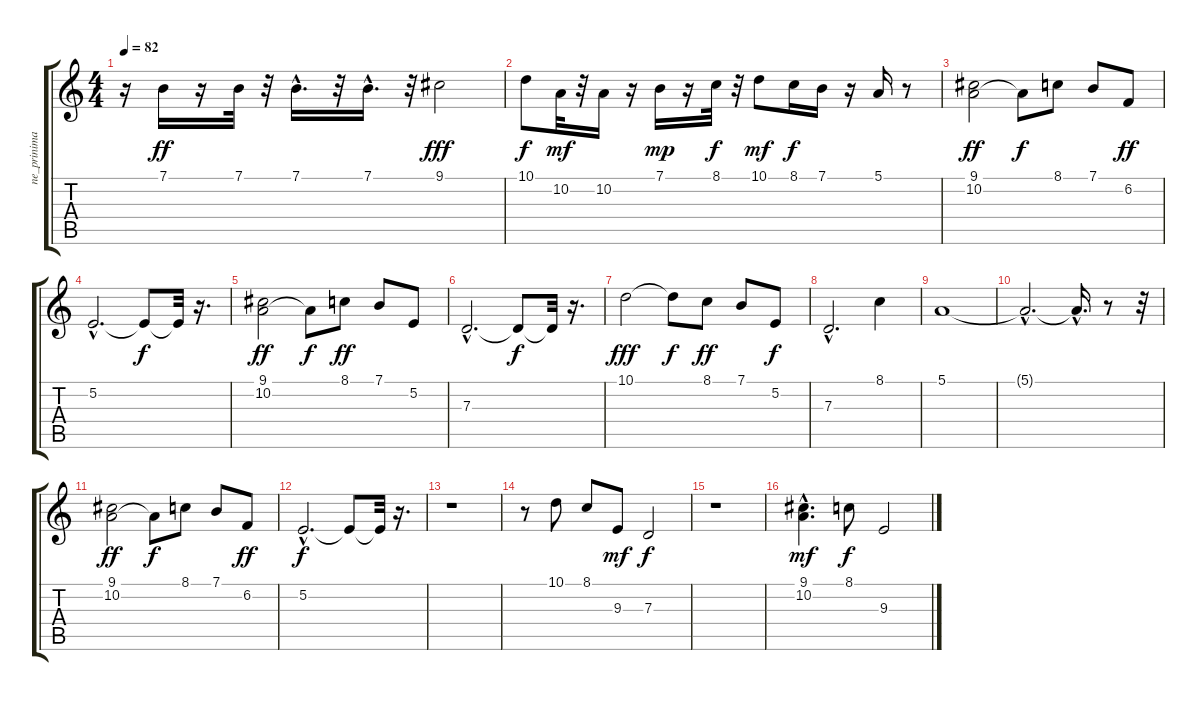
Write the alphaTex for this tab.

\track ("ne_prinimai" "ne_prinima") {instrument electricpiano1}
\staff {score tabs}
\tuning (E4 B3 G3 D3 A2 E2) {hide}
\ts (4 4)
\tempo 82
\clef g2
\ks c
r.16{dy f} 7.1.16{dy ff} r.16 7.1.32 r.32 7.1{hac}.16{d} r.32 7.1{hac}.16{d} r.32 9.1.2{dy fff} |
10.1.8{dy f} 10.2.32{dy mf} r.32 10.2.16 r.16 7.1.16{dy mp} r.16 8.1.32{dy f} r.32 10.1.8{dy mf} 8.1.16{dy f} 7.1.16 r.16 5.1.16 r.8 |
(9.1 10.2).2{dy ff} 10.2{t}.8{dy f} 8.1.8 7.1.8 6.2.8{dy ff} |
5.2{hac}.2{d} 5.2{t}.8{dy f} 5.2{t}.32 r.16{d} |
(9.1 10.2).2{dy ff} 10.2{t}.8{dy f} 8.1.8{dy ff} 7.1.8 5.2.8 |
7.3{hac}.2{d} 7.3{t}.8{dy f} 7.3{t}.32 r.16{d} |
10.1.2{dy fff} 10.1{t}.8{dy f} 8.1.8{dy ff} 7.1.8 5.2.8{dy f} |
7.3{hac}.2{d} 8.1.4 |
5.1.1 |
5.1{hac t}.2{d} 5.1{hac t}.16{d} r.8 r.32 |
(9.1 10.2).2{dy ff} 10.2{t}.8{dy f} 8.1.8 7.1.8 6.2.8{dy ff} |
5.2{hac}.2{d dy f} 5.2{t}.8 5.2{t}.32 r.16{d} |
r.1 |
r.8 10.1.8 8.1.8 9.3.8{dy mf} 7.3.2{dy f} |
r.1 |
(9.1 10.2{hac}).4{d dy mf} 8.1.8{dy f} 9.3.2
